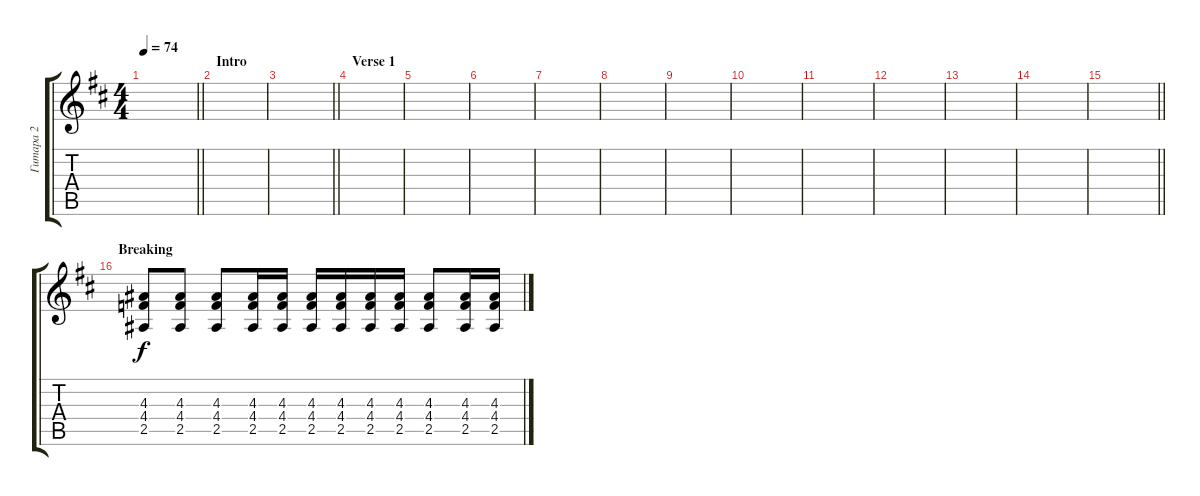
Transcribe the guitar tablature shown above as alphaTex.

\track ("Гитара 2" "Гитара 2") {instrument distortionguitar}
\staff {score tabs}
\tuning (Eb4 Bb3 Gb3 Db3 Ab2 Eb2) {hide}
\ts (4 4)
\tempo 74
\clef g2
\barLineRight lightlight
\ks bminor
|
\section ("" "Intro")
|
\barLineRight lightlight
|
\section ("" "Verse 1")
|
|
|
|
|
|
|
|
|
|
|
\barLineRight lightlight
|
\section ("" "Breaking")
(4.3 4.4 2.5).8 (4.3 4.4 2.5).8 (4.3 4.4 2.5).8 (4.3 4.4 2.5).16 (4.3 4.4 2.5).16 (4.3 4.4 2.5).16 (4.3 4.4 2.5).16 (4.3 4.4 2.5).16 (4.3 4.4 2.5).16 (4.3 4.4 2.5).8 (4.3 4.4 2.5).16 (4.3 4.4 2.5).16
